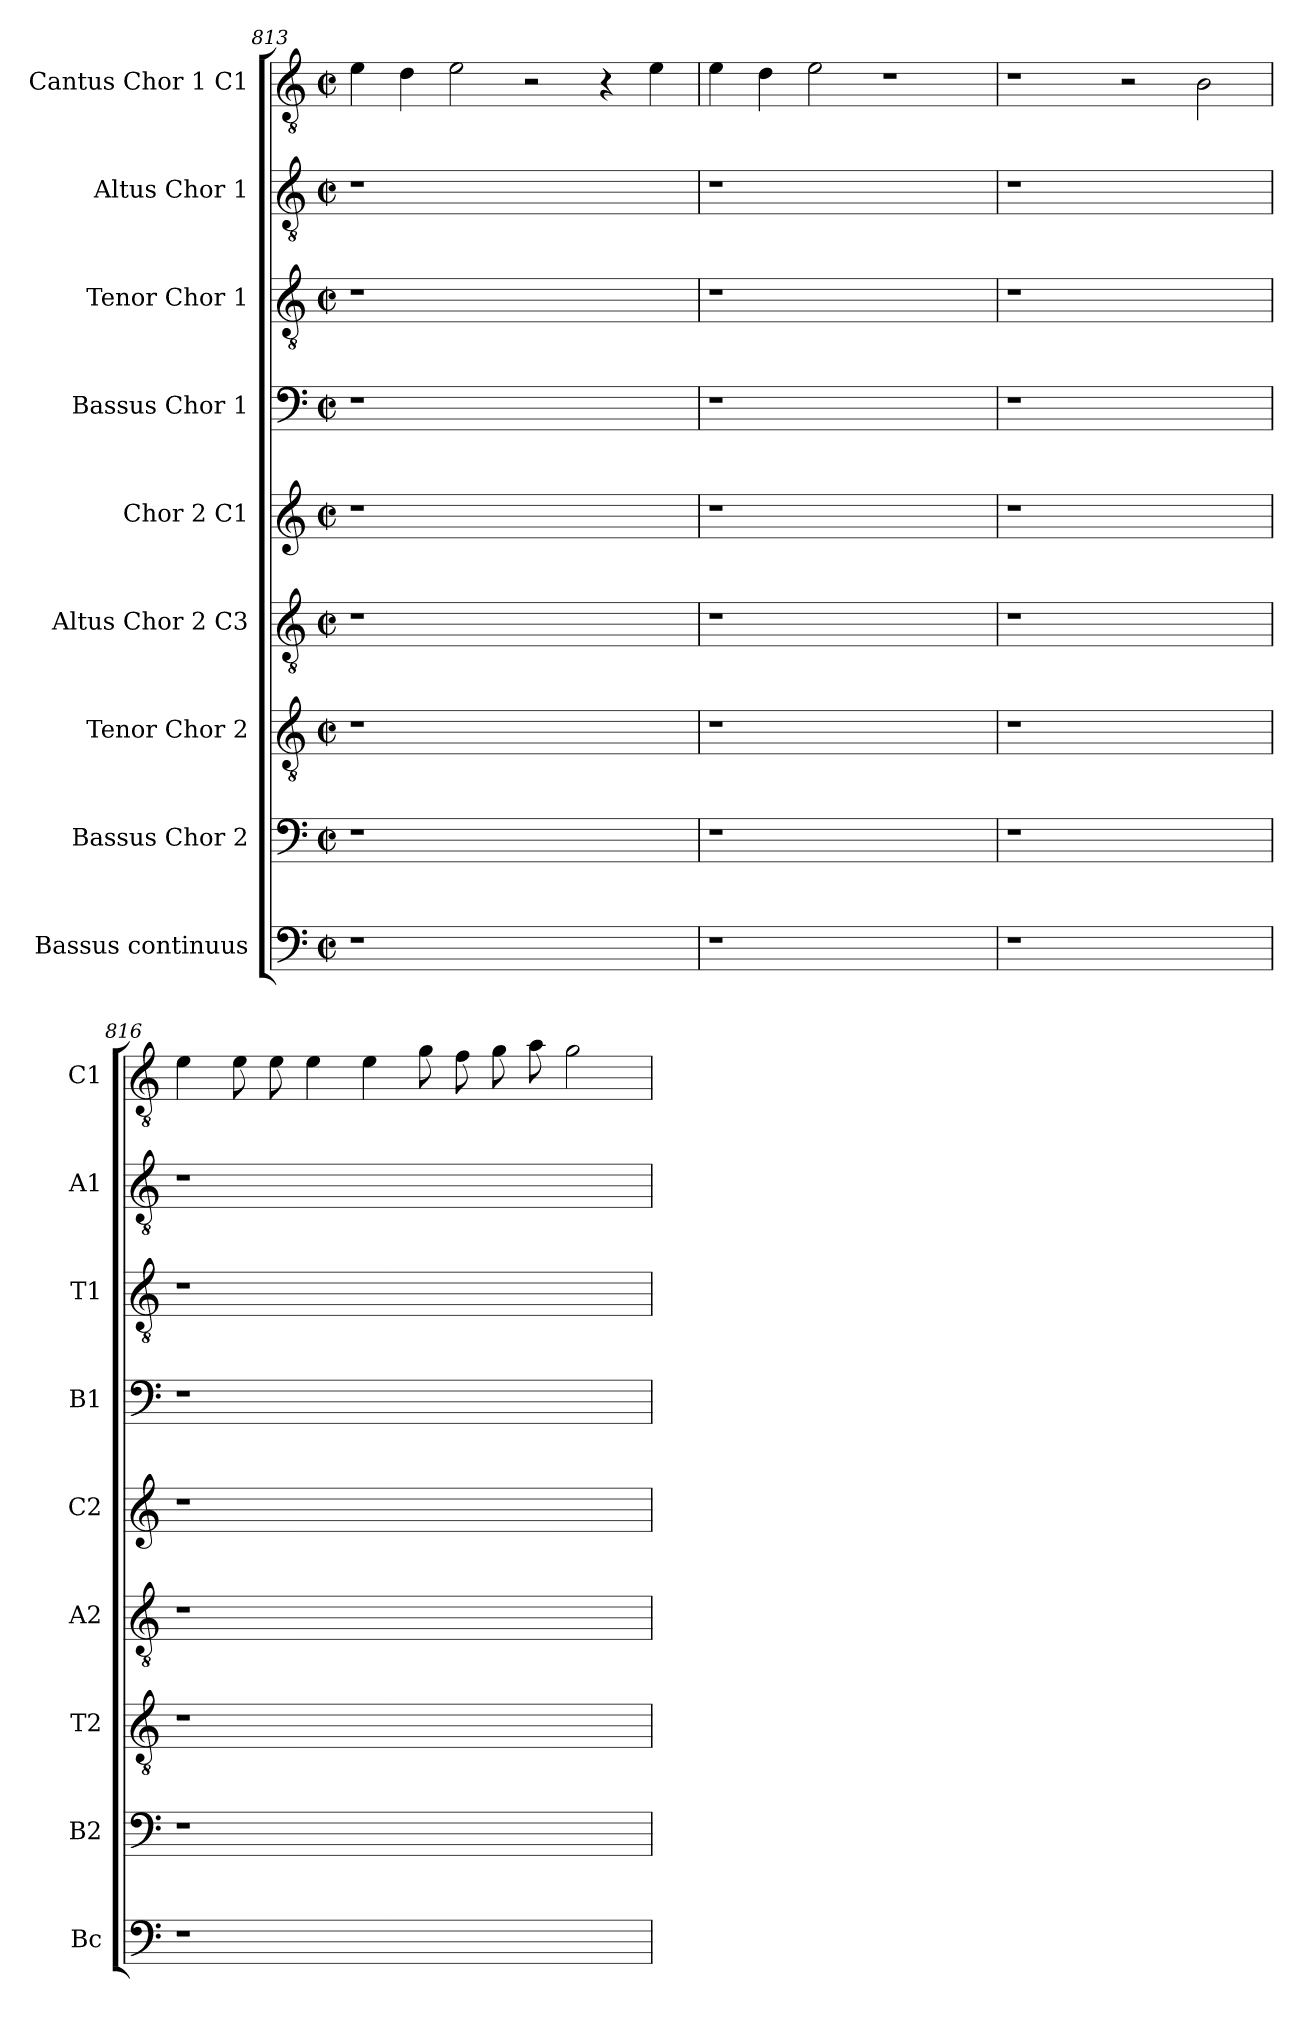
**kern	**kern	**kern	**kern	**kern	**kern	**kern	**kern	**kern
*part9	*part8	*part7	*part6	*part5	*part4	*part3	*part2	*part1
*staff9	*staff8	*staff7	*staff6	*staff5	*staff4	*staff3	*staff2	*staff1
*I"Bassus continuus	*I"Bassus Chor 2	*I"Tenor Chor 2	*I"Altus Chor 2 C3	*I"Chor 2 C1	*I"Bassus Chor 1	*I"Tenor Chor 1	*I"Altus Chor 1	*I"Cantus Chor 1 C1
*I'Bc	*I'B2	*I'T2	*I'A2	*I'C2	*I'B1	*I'T1	*I'A1	*I'C1
!!LO:PB:g=z
*clefF4	*clefF4	*clefGv2	*clefGv2	*clefG2	*clefF4	*clefGv2	*clefGv2	*clefGv2
*ITrd7c12	*	*	*	*	*	*	*	*
*k[]	*k[]	*k[]	*k[]	*k[]	*k[]	*k[]	*k[]	*k[]
*C:	*C:	*C:	*C:	*C:	*C:	*C:	*C:	*C:
*M2/2	*M2/2	*M2/2	*M2/2	*M2/2	*M2/2	*M2/2	*M2/2	*M2/2
*met(c|)	*met(c|)	*met(c|)	*met(c|)	*met(c|)	*met(c|)	*met(c|)	*met(c|)	*met(c|)
=813	=813	=813	=813	=813	=813	=813	=813	=813
1r	1r	1r	1r	1r	1r	1r	1r	4e\
.	.	.	.	.	.	.	.	4d\
.	.	.	.	.	.	.	.	2e\
1ryy	1ryy	1ryy	1ryy	1ryy	1ryy	1ryy	1ryy	2r
.	.	.	.	.	.	.	.	4r
.	.	.	.	.	.	.	.	4e\
=814	=814	=814	=814	=814	=814	=814	=814	=814
1r	1r	1r	1r	1r	1r	1r	1r	4e\
.	.	.	.	.	.	.	.	4d\
.	.	.	.	.	.	.	.	2e\
1ryy	1ryy	1ryy	1ryy	1ryy	1ryy	1ryy	1ryy	1r
=815	=815	=815	=815	=815	=815	=815	=815	=815
1r	1r	1r	1r	1r	1r	1r	1r	1r
1ryy	1ryy	1ryy	1ryy	1ryy	1ryy	1ryy	1ryy	2r
.	.	.	.	.	.	.	.	2B\
=816	=816	=816	=816	=816	=816	=816	=816	=816
1r	1r	1r	1r	1r	1r	1r	1r	4e\
.	.	.	.	.	.	.	.	8e\
.	.	.	.	.	.	.	.	8e\
.	.	.	.	.	.	.	.	4e\
.	.	.	.	.	.	.	.	4e\
1ryy	1ryy	1ryy	1ryy	1ryy	1ryy	1ryy	1ryy	8g\
.	.	.	.	.	.	.	.	8f\
.	.	.	.	.	.	.	.	8g\
.	.	.	.	.	.	.	.	8a\
.	.	.	.	.	.	.	.	2g\
=	=	=	=	=	=	=	=	=
*-	*-	*-	*-	*-	*-	*-	*-	*-
